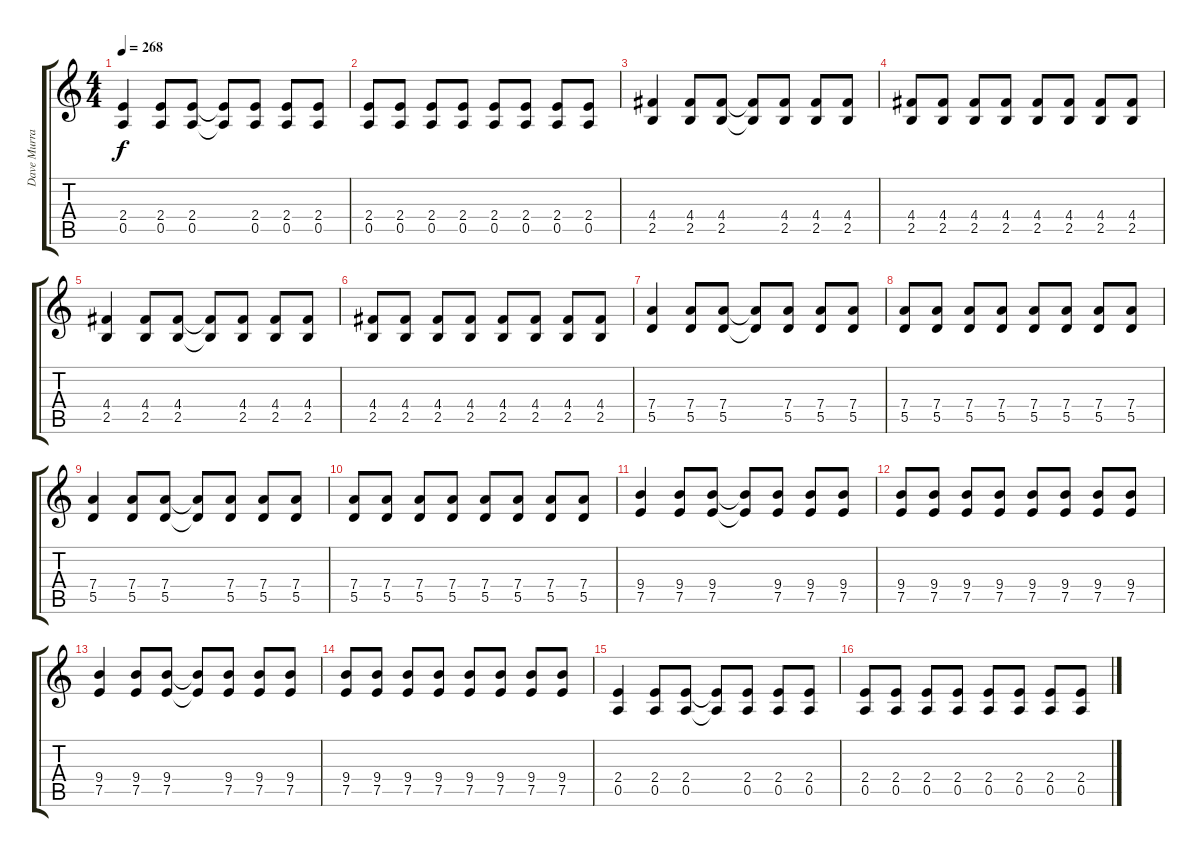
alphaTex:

\track ("Dave Murray" "Dave Murra") {instrument overdrivenguitar}
\staff {score tabs}
\tuning (E4 B3 G3 D3 A2 E2) {hide}
\ts (4 4)
\tempo 268
\clef g2
\ks c
(2.4 0.5).4{dy f} (2.4 0.5).8 (2.4 0.5).8 (2.4{t} 0.5{t}).8 (2.4 0.5).8 (2.4 0.5).8 (2.4 0.5).8 |
(2.4 0.5).8 (2.4 0.5).8 (2.4 0.5).8 (2.4 0.5).8 (2.4 0.5).8 (2.4 0.5).8 (2.4 0.5).8 (2.4 0.5).8 |
(4.4 2.5).4 (4.4 2.5).8 (4.4 2.5).8 (4.4{t} 2.5{t}).8 (4.4 2.5).8 (4.4 2.5).8 (4.4 2.5).8 |
(4.4 2.5).8 (4.4 2.5).8 (4.4 2.5).8 (4.4 2.5).8 (4.4 2.5).8 (4.4 2.5).8 (4.4 2.5).8 (4.4 2.5).8 |
(4.4 2.5).4 (4.4 2.5).8 (4.4 2.5).8 (4.4{t} 2.5{t}).8 (4.4 2.5).8 (4.4 2.5).8 (4.4 2.5).8 |
(4.4 2.5).8 (4.4 2.5).8 (4.4 2.5).8 (4.4 2.5).8 (4.4 2.5).8 (4.4 2.5).8 (4.4 2.5).8 (4.4 2.5).8 |
(7.4 5.5).4 (7.4 5.5).8 (7.4 5.5).8 (7.4{t} 5.5{t}).8 (7.4 5.5).8 (7.4 5.5).8 (7.4 5.5).8 |
(7.4 5.5).8 (7.4 5.5).8 (7.4 5.5).8 (7.4 5.5).8 (7.4 5.5).8 (7.4 5.5).8 (7.4 5.5).8 (7.4 5.5).8 |
(7.4 5.5).4 (7.4 5.5).8 (7.4 5.5).8 (7.4{t} 5.5{t}).8 (7.4 5.5).8 (7.4 5.5).8 (7.4 5.5).8 |
(7.4 5.5).8 (7.4 5.5).8 (7.4 5.5).8 (7.4 5.5).8 (7.4 5.5).8 (7.4 5.5).8 (7.4 5.5).8 (7.4 5.5).8 |
(9.4 7.5).4 (9.4 7.5).8 (9.4 7.5).8 (9.4{t} 7.5{t}).8 (9.4 7.5).8 (9.4 7.5).8 (9.4 7.5).8 |
(9.4 7.5).8 (9.4 7.5).8 (9.4 7.5).8 (9.4 7.5).8 (9.4 7.5).8 (9.4 7.5).8 (9.4 7.5).8 (9.4 7.5).8 |
(9.4 7.5).4 (9.4 7.5).8 (9.4 7.5).8 (9.4{t} 7.5{t}).8 (9.4 7.5).8 (9.4 7.5).8 (9.4 7.5).8 |
(9.4 7.5).8 (9.4 7.5).8 (9.4 7.5).8 (9.4 7.5).8 (9.4 7.5).8 (9.4 7.5).8 (9.4 7.5).8 (9.4 7.5).8 |
(2.4 0.5).4 (2.4 0.5).8 (2.4 0.5).8 (2.4{t} 0.5{t}).8 (2.4 0.5).8 (2.4 0.5).8 (2.4 0.5).8 |
(2.4 0.5).8 (2.4 0.5).8 (2.4 0.5).8 (2.4 0.5).8 (2.4 0.5).8 (2.4 0.5).8 (2.4 0.5).8 (2.4 0.5).8
